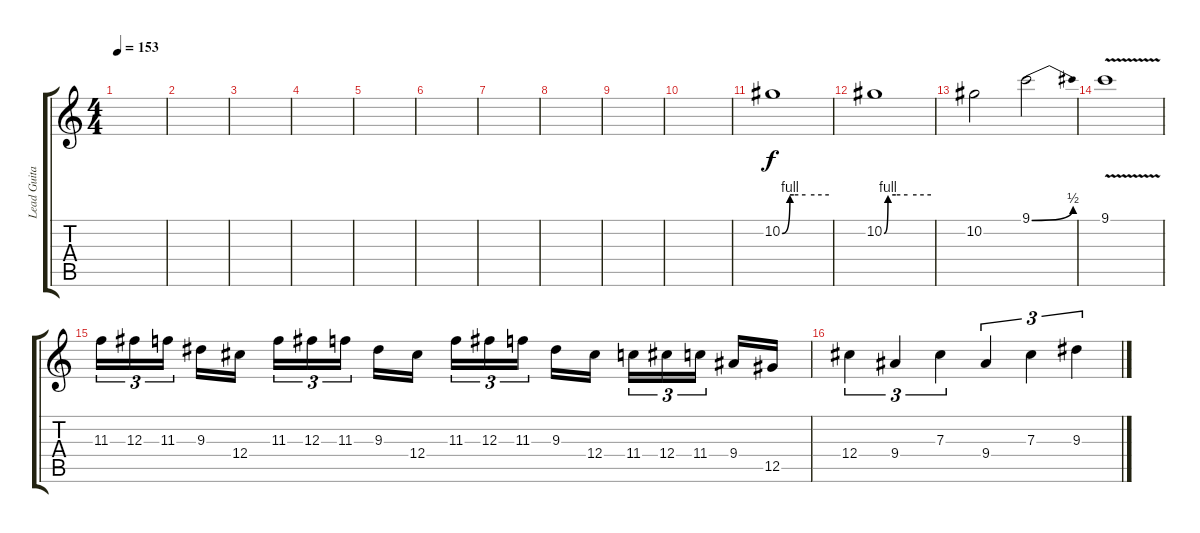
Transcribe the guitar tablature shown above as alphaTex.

\track ("Lead Guitar" "Lead Guita") {instrument distortionguitar}
\staff {score tabs}
\tuning (Eb4 Bb3 Gb3 Db3 Ab2 Eb2) {hide}
\ts (4 4)
\tempo 153
\clef g2
\ks c
|
|
|
|
|
|
|
|
|
|
10.2{be (custom 0 0 10 4 15 4 30 4 60 4)}.1 |
10.2{be (custom 0 0 5 4 15 4 30 4 60 4)}.1 |
10.2.2 9.1{be (bend 0 0 60 2)}.2 |
9.1{v}.1 |
11.3.16{tu (3 2)} 12.3.16{tu (3 2)} 11.3.16{tu (3 2)} 9.3.16 12.4.16 11.3.16{tu (3 2)} 12.3.16{tu (3 2)} 11.3.16{tu (3 2)} 9.3.16 12.4.16 11.3.16{tu (3 2)} 12.3.16{tu (3 2)} 11.3.16{tu (3 2)} 9.3.16 12.4.16 11.4.16{tu (3 2)} 12.4.16{tu (3 2)} 11.4.16{tu (3 2)} 9.4.16 12.5.16 |
12.4.4{tu (3 2)} 9.4.4{tu (3 2)} 7.3.4{tu (3 2)} 9.4.4{tu (3 2)} 7.3.4{tu (3 2)} 9.3.4{tu (3 2)}
